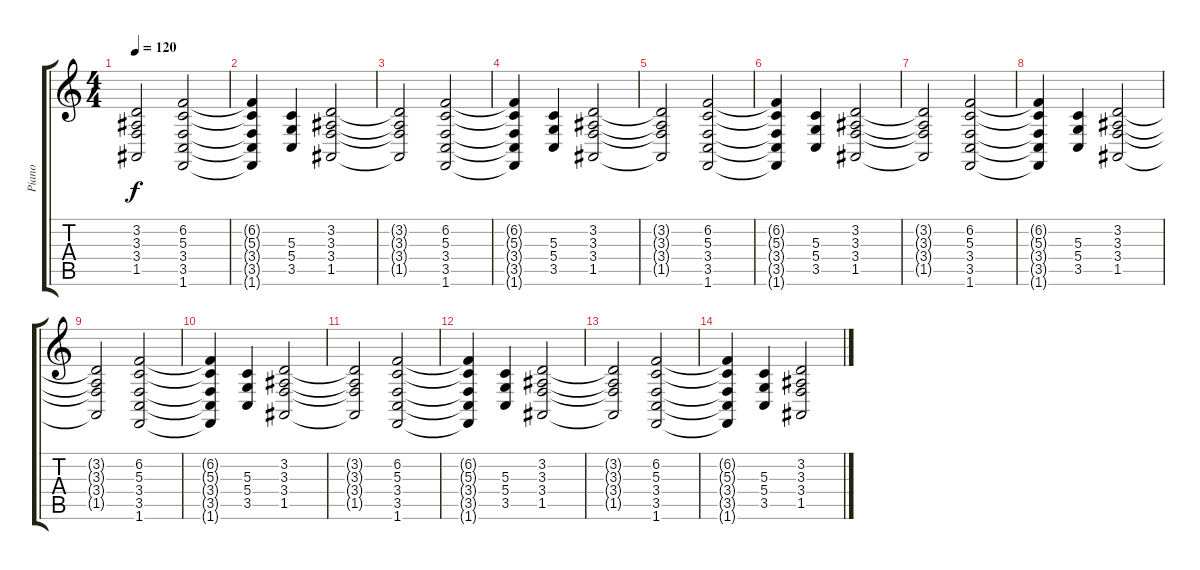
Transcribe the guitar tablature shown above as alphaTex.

\track ("Piano" "Piano") {instrument electricgrandpiano}
\staff {score tabs}
\tuning (E4 B3 G3 D3 A2 E2) {hide}
\ts (4 4)
\tempo 120
\clef g2
\ks c
(3.2{t} 3.3{t} 3.4{t} 1.5{t}).2{dy f} (6.2 5.3 3.4 3.5 1.6).2 |
(6.2{t} 5.3{t} 3.4{t} 3.5{t} 1.6{t}).4 (5.3 5.4 3.5).4 (3.2 3.3 3.4 1.5).2 |
(3.2{t} 3.3{t} 3.4{t} 1.5{t}).2 (6.2 5.3 3.4 3.5 1.6).2 |
(6.2{t} 5.3{t} 3.4{t} 3.5{t} 1.6{t}).4 (5.3 5.4 3.5).4 (3.2 3.3 3.4 1.5).2 |
(3.2{t} 3.3{t} 3.4{t} 1.5{t}).2 (6.2 5.3 3.4 3.5 1.6).2 |
(6.2{t} 5.3{t} 3.4{t} 3.5{t} 1.6{t}).4 (5.3 5.4 3.5).4 (3.2 3.3 3.4 1.5).2 |
(3.2{t} 3.3{t} 3.4{t} 1.5{t}).2 (6.2 5.3 3.4 3.5 1.6).2 |
(6.2{t} 5.3{t} 3.4{t} 3.5{t} 1.6{t}).4 (5.3 5.4 3.5).4 (3.2 3.3 3.4 1.5).2 |
(3.2{t} 3.3{t} 3.4{t} 1.5{t}).2 (6.2 5.3 3.4 3.5 1.6).2 |
(6.2{t} 5.3{t} 3.4{t} 3.5{t} 1.6{t}).4 (5.3 5.4 3.5).4 (3.2 3.3 3.4 1.5).2 |
(3.2{t} 3.3{t} 3.4{t} 1.5{t}).2 (6.2 5.3 3.4 3.5 1.6).2 |
(6.2{t} 5.3{t} 3.4{t} 3.5{t} 1.6{t}).4 (5.3 5.4 3.5).4 (3.2 3.3 3.4 1.5).2 |
(3.2{t} 3.3{t} 3.4{t} 1.5{t}).2 (6.2 5.3 3.4 3.5 1.6).2 |
(6.2{t} 5.3{t} 3.4{t} 3.5{t} 1.6{t}).4 (5.3 5.4 3.5).4 (3.2 3.3 3.4 1.5).2
